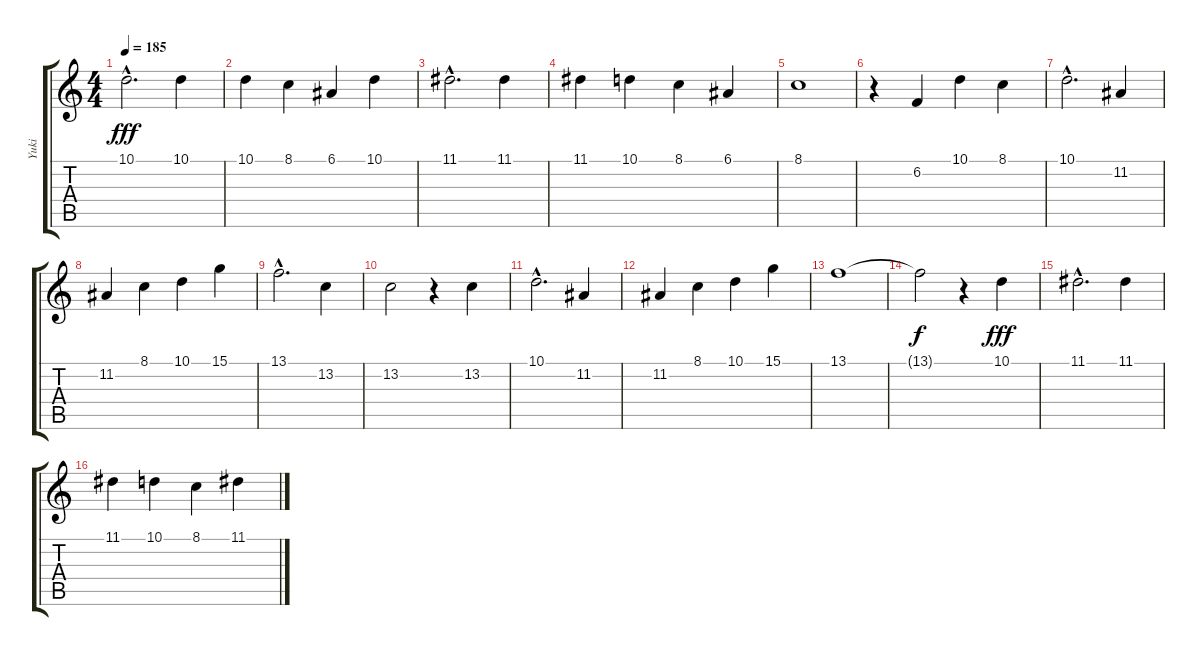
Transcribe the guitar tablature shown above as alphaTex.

\track ("Yuki" "Yuki") {instrument tenorsax}
\staff {score tabs}
\tuning (E4 B3 G3 D3 A2 E2) {hide}
\ts (4 4)
\tempo 185
\clef g2
\ks c
10.1{hac}.2{d dy fff} 10.1.4 |
10.1.4 8.1.4 6.1.4 10.1.4 |
11.1{hac}.2{d} 11.1.4 |
11.1.4 10.1.4 8.1.4 6.1.4 |
8.1.1 |
r.4 6.2.4 10.1.4 8.1.4 |
10.1{hac}.2{d} 11.2.4 |
11.2.4 8.1.4 10.1.4 15.1.4 |
13.1{hac}.2{d} 13.2.4 |
13.2.2 r.4 13.2.4 |
10.1{hac}.2{d} 11.2.4 |
11.2.4 8.1.4 10.1.4 15.1.4 |
13.1.1 |
13.1{t}.2{dy f} r.4 10.1.4{dy fff} |
11.1{hac}.2{d} 11.1.4 |
11.1.4 10.1.4 8.1.4 11.1.4
